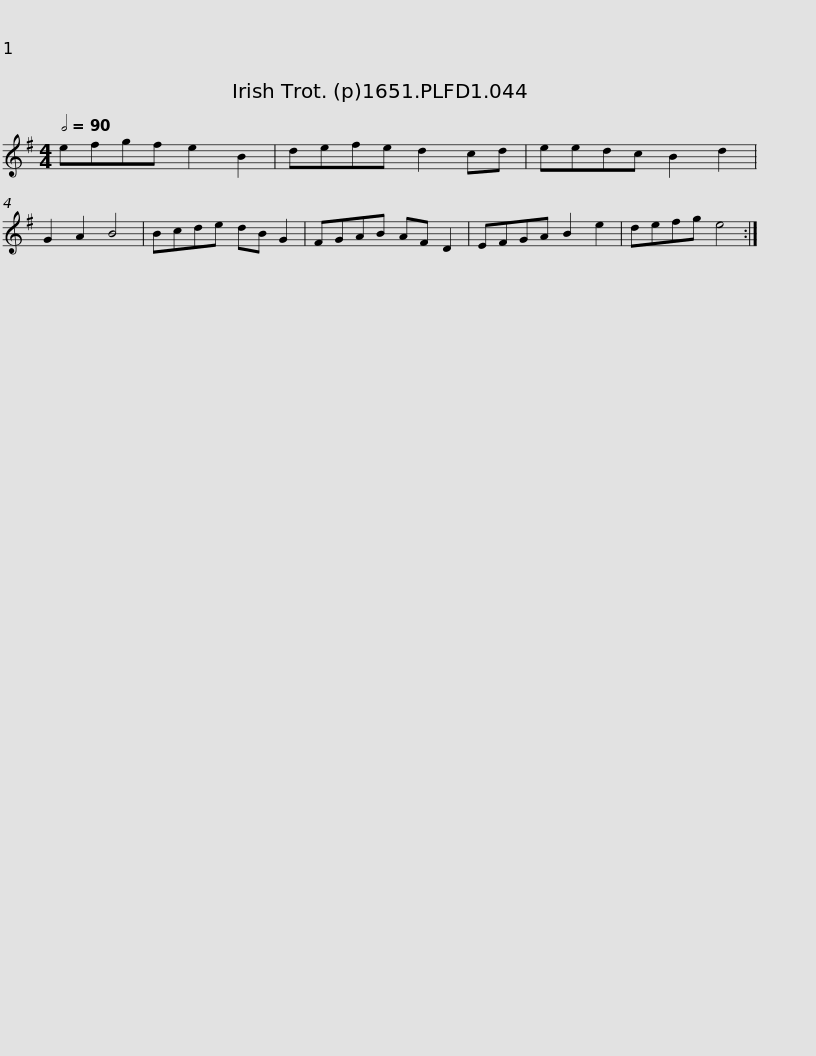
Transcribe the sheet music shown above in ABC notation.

X:1
L:1/8
Q:1/2=90
M:4/4
I:linebreak $
K:Emin
V:1 treble
V:1
 efgf e2 B2 | defe d2 cd | eedc B2 d2 | G2 A2 B4 | Bcde dB G2 | %5
 FGAB AF D2 | EFGA B2 e2 |$ defg e4 :| %8
